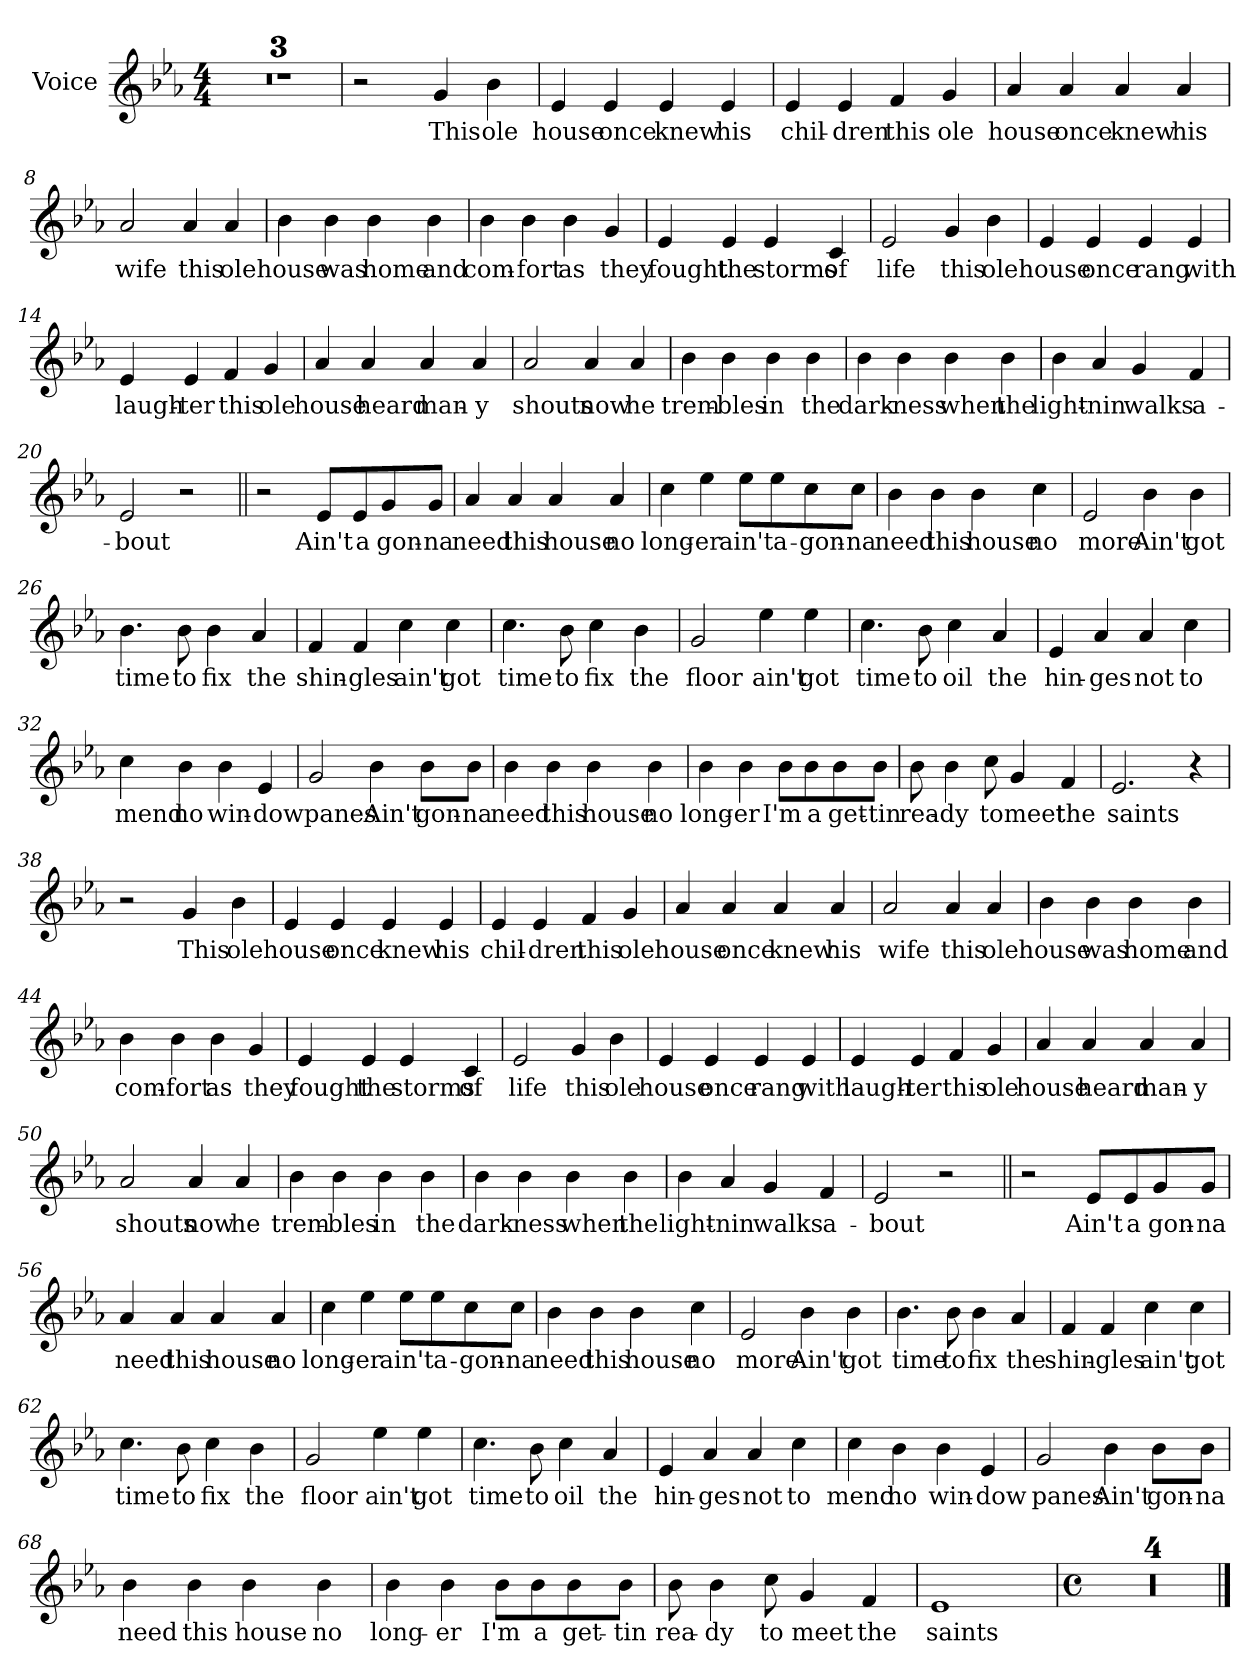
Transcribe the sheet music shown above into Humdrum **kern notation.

**kern	**text
*part1	*part1
*staff1	*staff1
*I"Voice	*
*I'V	*
*clefG2	*
*k[b-e-a-]	*
*E-:	*
*M4/4	*
=1	=1
1r	.
=2	=2
1r	.
=3	=3
1r	.
=4	=4
2r	.
!	!LO:LY:b
4g/	This
!	!LO:LY:b
4b-\	ole
=5	=5
!	!LO:LY:b
4e-/	house
!	!LO:LY:b
4e-/	once
!	!LO:LY:b
4e-/	knew
!	!LO:LY:b
4e-/	his
=6	=6
!	!LO:LY:b
4e-/	chil-
!	!LO:LY:b
4e-/	-dren
!	!LO:LY:b
4f/	this
!	!LO:LY:b
4g/	ole
!!LO:LB:g=z
=7	=7
!	!LO:LY:b
4a-/	house
!	!LO:LY:b
4a-/	once
!	!LO:LY:b
4a-/	knew
!	!LO:LY:b
4a-/	his
=8	=8
!	!LO:LY:b
2a-/	wife
!	!LO:LY:b
4a-/	this
!	!LO:LY:b
4a-/	ole
=9	=9
!	!LO:LY:b
4b-\	house
!	!LO:LY:b
4b-\	was
!	!LO:LY:b
4b-\	home
!	!LO:LY:b
4b-\	and
=10	=10
!	!LO:LY:b
4b-\	com-
!	!LO:LY:b
4b-\	-fort
!	!LO:LY:b
4b-\	as
!	!LO:LY:b
4g/	they
=11	=11
!	!LO:LY:b
4e-/	fought
!	!LO:LY:b
4e-/	the
!	!LO:LY:b
4e-/	storms
!	!LO:LY:b
4c/	of
!!LO:LB:g=z
=12	=12
!	!LO:LY:b
2e-/	life
!	!LO:LY:b
4g/	this
!	!LO:LY:b
4b-\	ole
=13	=13
!	!LO:LY:b
4e-/	house
!	!LO:LY:b
4e-/	once
!	!LO:LY:b
4e-/	rang
!	!LO:LY:b
4e-/	with
=14	=14
!	!LO:LY:b
4e-/	laugh-
!	!LO:LY:b
4e-/	-ter
!	!LO:LY:b
4f/	this
!	!LO:LY:b
4g/	ole
=15	=15
!	!LO:LY:b
4a-/	house
!	!LO:LY:b
4a-/	heard
!	!LO:LY:b
4a-/	man-
!	!LO:LY:b
4a-/	-y
=16	=16
!	!LO:LY:b
2a-/	shouts
!	!LO:LY:b
4a-/	now
!	!LO:LY:b
4a-/	he
!!LO:LB:g=z
=17	=17
!	!LO:LY:b
4b-\	trem-
!	!LO:LY:b
4b-\	-bles
!	!LO:LY:b
4b-\	in
!	!LO:LY:b
4b-\	the
=18	=18
!	!LO:LY:b
4b-\	dark-
!	!LO:LY:b
4b-\	-ness
!	!LO:LY:b
4b-\	when
!	!LO:LY:b
4b-\	the
=19	=19
!	!LO:LY:b
4b-\	light-
!	!LO:LY:b
4a-/	-nin
!	!LO:LY:b
4g/	walks
!	!LO:LY:b
4f/	a-
=20	=20
!	!LO:LY:b
2e-/	-bout
2r	.
=21||	=21||
2r	.
!	!LO:LY:b
8e-/L	Ain't
!	!LO:LY:b
8e-/	a
!	!LO:LY:b
8g/	gon-
!	!LO:LY:b
8g/J	-na
!!LO:LB:g=z
=22	=22
!	!LO:LY:b
4a-/	need
!	!LO:LY:b
4a-/	this
!	!LO:LY:b
4a-/	house
!	!LO:LY:b
4a-/	no
=23	=23
!	!LO:LY:b
4cc\	long-
!	!LO:LY:b
4ee-\	-er
!	!LO:LY:b
8ee-\L	ain't
!	!LO:LY:b
8ee-\	a-
!	!LO:LY:b
8cc\	-gon-
!	!LO:LY:b
8cc\J	-na
=24	=24
!	!LO:LY:b
4b-\	need
!	!LO:LY:b
4b-\	this
!	!LO:LY:b
4b-\	house
!	!LO:LY:b
4cc\	no
=25	=25
!	!LO:LY:b
2e-/	more
!	!LO:LY:b
4b-\	Ain't
!	!LO:LY:b
4b-\	got
=26	=26
!	!LO:LY:b
4.b-\	time
!	!LO:LY:b
8b-\	to
!	!LO:LY:b
4b-\	fix
!	!LO:LY:b
4a-/	the
!!LO:LB:g=z
=27	=27
!	!LO:LY:b
4f/	shin-
!	!LO:LY:b
4f/	-gles
!	!LO:LY:b
4cc\	ain't
!	!LO:LY:b
4cc\	got
=28	=28
!	!LO:LY:b
4.cc\	time
!	!LO:LY:b
8b-\	to
!	!LO:LY:b
4cc\	fix
!	!LO:LY:b
4b-\	the
=29	=29
!	!LO:LY:b
2g/	floor
!	!LO:LY:b
4ee-\	ain't
!	!LO:LY:b
4ee-\	got
=30	=30
!	!LO:LY:b
4.cc\	time
!	!LO:LY:b
8b-\	to
!	!LO:LY:b
4cc\	oil
!	!LO:LY:b
4a-/	the
=31	=31
!	!LO:LY:b
4e-/	hin-
!	!LO:LY:b
4a-/	-ges
!	!LO:LY:b
4a-/	not
!	!LO:LY:b
4cc\	to
!!LO:LB:g=z
=32	=32
!	!LO:LY:b
4cc\	mend
!	!LO:LY:b
4b-\	no
!	!LO:LY:b
4b-\	win-
!	!LO:LY:b
4e-/	-dow
=33	=33
!	!LO:LY:b
2g/	panes
!	!LO:LY:b
4b-\	Ain't
!	!LO:LY:b
8b-\L	gon-
!	!LO:LY:b
8b-\J	-na
=34	=34
!	!LO:LY:b
4b-\	need
!	!LO:LY:b
4b-\	this
!	!LO:LY:b
4b-\	house
!	!LO:LY:b
4b-\	no
=35	=35
!	!LO:LY:b
4b-\	long-
!	!LO:LY:b
4b-\	-er
!	!LO:LY:b
8b-\L	I'm
!	!LO:LY:b
8b-\	a
!	!LO:LY:b
8b-\	get-
!	!LO:LY:b
8b-\J	-tin
=36	=36
!	!LO:LY:b
8b-\	rea-
!	!LO:LY:b
4b-\	-dy
!	!LO:LY:b
8cc\	to
!	!LO:LY:b
4g/	meet
!	!LO:LY:b
4f/	the
!!LO:LB:g=z
=37	=37
!	!LO:LY:b
2.e-/	saints
4r	.
=38	=38
2r	.
!	!LO:LY:b
4g/	This
!	!LO:LY:b
4b-\	ole
=39	=39
!	!LO:LY:b
4e-/	house
!	!LO:LY:b
4e-/	once
!	!LO:LY:b
4e-/	knew
!	!LO:LY:b
4e-/	his
=40	=40
!	!LO:LY:b
4e-/	chil-
!	!LO:LY:b
4e-/	-dren
!	!LO:LY:b
4f/	this
!	!LO:LY:b
4g/	ole
=41	=41
!	!LO:LY:b
4a-/	house
!	!LO:LY:b
4a-/	once
!	!LO:LY:b
4a-/	knew
!	!LO:LY:b
4a-/	his
!!LO:PB:g=z
=42	=42
!	!LO:LY:b
2a-/	wife
!	!LO:LY:b
4a-/	this
!	!LO:LY:b
4a-/	ole
=43	=43
!	!LO:LY:b
4b-\	house
!	!LO:LY:b
4b-\	was
!	!LO:LY:b
4b-\	home
!	!LO:LY:b
4b-\	and
=44	=44
!	!LO:LY:b
4b-\	com-
!	!LO:LY:b
4b-\	-fort
!	!LO:LY:b
4b-\	as
!	!LO:LY:b
4g/	they
=45	=45
!	!LO:LY:b
4e-/	fought
!	!LO:LY:b
4e-/	the
!	!LO:LY:b
4e-/	storms
!	!LO:LY:b
4c/	of
=46	=46
!	!LO:LY:b
2e-/	life
!	!LO:LY:b
4g/	this
!	!LO:LY:b
4b-\	ole
!!LO:LB:g=z
=47	=47
!	!LO:LY:b
4e-/	house
!	!LO:LY:b
4e-/	once
!	!LO:LY:b
4e-/	rang
!	!LO:LY:b
4e-/	with
=48	=48
!	!LO:LY:b
4e-/	laugh-
!	!LO:LY:b
4e-/	-ter
!	!LO:LY:b
4f/	this
!	!LO:LY:b
4g/	ole
=49	=49
!	!LO:LY:b
4a-/	house
!	!LO:LY:b
4a-/	heard
!	!LO:LY:b
4a-/	man-
!	!LO:LY:b
4a-/	-y
=50	=50
!	!LO:LY:b
2a-/	shouts
!	!LO:LY:b
4a-/	now
!	!LO:LY:b
4a-/	he
=51	=51
!	!LO:LY:b
4b-\	trem-
!	!LO:LY:b
4b-\	-bles
!	!LO:LY:b
4b-\	in
!	!LO:LY:b
4b-\	the
!!LO:LB:g=z
=52	=52
!	!LO:LY:b
4b-\	dark-
!	!LO:LY:b
4b-\	-ness
!	!LO:LY:b
4b-\	when
!	!LO:LY:b
4b-\	the
=53	=53
!	!LO:LY:b
4b-\	light-
!	!LO:LY:b
4a-/	-nin
!	!LO:LY:b
4g/	walks
!	!LO:LY:b
4f/	a-
=54	=54
!	!LO:LY:b
2e-/	-bout
2r	.
=55||	=55||
2r	.
!	!LO:LY:b
8e-/L	Ain't
!	!LO:LY:b
8e-/	a
!	!LO:LY:b
8g/	gon-
!	!LO:LY:b
8g/J	-na
=56	=56
!	!LO:LY:b
4a-/	need
!	!LO:LY:b
4a-/	this
!	!LO:LY:b
4a-/	house
!	!LO:LY:b
4a-/	no
!!LO:LB:g=z
=57	=57
!	!LO:LY:b
4cc\	long-
!	!LO:LY:b
4ee-\	-er
!	!LO:LY:b
8ee-\L	ain't
!	!LO:LY:b
8ee-\	a-
!	!LO:LY:b
8cc\	-gon-
!	!LO:LY:b
8cc\J	-na
=58	=58
!	!LO:LY:b
4b-\	need
!	!LO:LY:b
4b-\	this
!	!LO:LY:b
4b-\	house
!	!LO:LY:b
4cc\	no
=59	=59
!	!LO:LY:b
2e-/	more
!	!LO:LY:b
4b-\	Ain't
!	!LO:LY:b
4b-\	got
=60	=60
!	!LO:LY:b
4.b-\	time
!	!LO:LY:b
8b-\	to
!	!LO:LY:b
4b-\	fix
!	!LO:LY:b
4a-/	the
=61	=61
!	!LO:LY:b
4f/	shin-
!	!LO:LY:b
4f/	-gles
!	!LO:LY:b
4cc\	ain't
!	!LO:LY:b
4cc\	got
!!LO:LB:g=z
=62	=62
!	!LO:LY:b
4.cc\	time
!	!LO:LY:b
8b-\	to
!	!LO:LY:b
4cc\	fix
!	!LO:LY:b
4b-\	the
=63	=63
!	!LO:LY:b
2g/	floor
!	!LO:LY:b
4ee-\	ain't
!	!LO:LY:b
4ee-\	got
=64	=64
!	!LO:LY:b
4.cc\	time
!	!LO:LY:b
8b-\	to
!	!LO:LY:b
4cc\	oil
!	!LO:LY:b
4a-/	the
=65	=65
!	!LO:LY:b
4e-/	hin-
!	!LO:LY:b
4a-/	-ges
!	!LO:LY:b
4a-/	not
!	!LO:LY:b
4cc\	to
=66	=66
!	!LO:LY:b
4cc\	mend
!	!LO:LY:b
4b-\	no
!	!LO:LY:b
4b-\	win-
!	!LO:LY:b
4e-/	-dow
!!LO:LB:g=z
=67	=67
!	!LO:LY:b
2g/	panes
!	!LO:LY:b
4b-\	Ain't
!	!LO:LY:b
8b-\L	gon-
!	!LO:LY:b
8b-\J	-na
=68	=68
!	!LO:LY:b
4b-\	need
!	!LO:LY:b
4b-\	this
!	!LO:LY:b
4b-\	house
!	!LO:LY:b
4b-\	no
=69	=69
!	!LO:LY:b
4b-\	long-
!	!LO:LY:b
4b-\	-er
!	!LO:LY:b
8b-\L	I'm
!	!LO:LY:b
8b-\	a
!	!LO:LY:b
8b-\	get-
!	!LO:LY:b
8b-\J	-tin
=70	=70
!	!LO:LY:b
8b-\	rea-
!	!LO:LY:b
4b-\	-dy
!	!LO:LY:b
8cc\	to
!	!LO:LY:b
4g/	meet
!	!LO:LY:b
4f/	the
=71	=71
!	!LO:LY:b
1e-	saints
!!LO:LB:g=z
=72	=72
*M4/4	*
*met(c)	*
1r	.
=73	=73
1r	.
=74	=74
1r	.
=75	=75
1r	.
==	==
*-	*-
